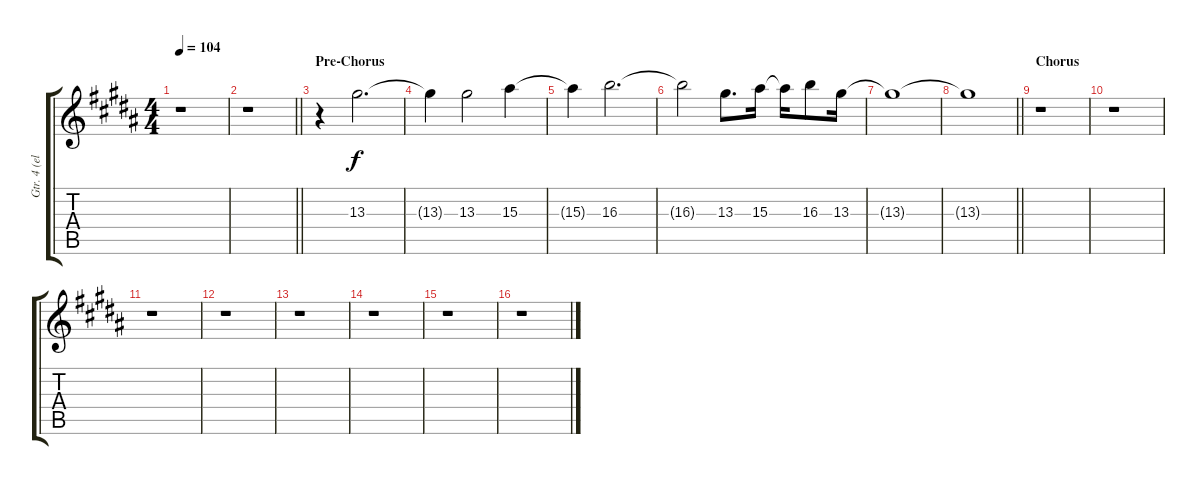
\track ("Gtr. 4 (elec.)" "Gtr. 4 (el") {instrument distortionguitar}
\staff {score tabs}
\tuning (E4 B3 G3 D3 A2 E2) {hide}
\ts (4 4)
\tempo 104
\clef g2
\ks b
r.1{dy f} |
\barLineRight lightlight
r.1 |
\section ("" "Pre-Chorus")
r.4 13.3.2{d} |
13.3{t}.4 13.3.2 15.3.4 |
15.3{t}.4 16.3.2{d} |
16.3{t}.2 13.3.8{d} 15.3.16 15.3{t}.16 16.3.8 13.3.16 |
13.3{t}.1 |
\barLineRight lightlight
13.3{t}.1 |
\section ("" "Chorus")
r.1 |
r.1 |
r.1 |
r.1 |
r.1 |
r.1 |
r.1 |
r.1
